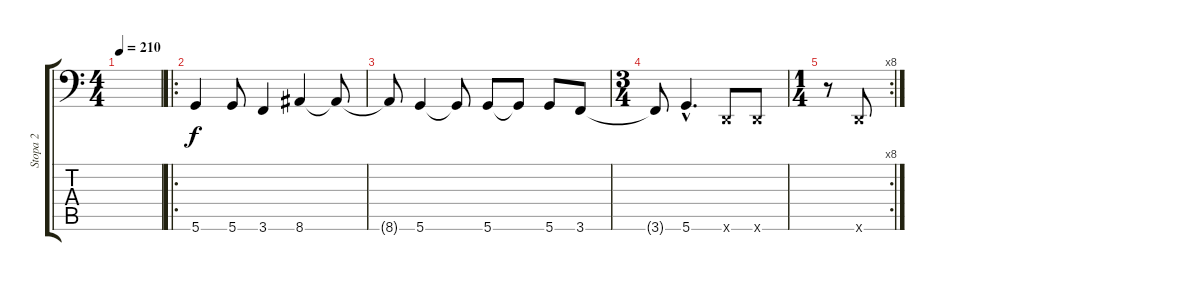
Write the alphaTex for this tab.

\track ("Stopa 2" "Stopa 2") {instrument electricbassfinger}
\staff {score tabs}
\tuning (E3 B2 G2 D2 A1 D1) {hide}
\ts (4 4)
\tempo 210
\clef f4
\ks c
|
\ro
5.6.4 5.6.8 3.6.4 8.6.4 8.6{t}.8 |
8.6{t}.8 5.6.4 5.6{t}.8 5.6.8 5.6{t}.8 5.6.8 3.6.8 |
\ts (3 4)
3.6{t}.8 5.6{hac}.4{d} 0.6{x}.8 0.6{x}.8 |
\rc 8
\ts (1 4)
r.8 0.6{x}.8
